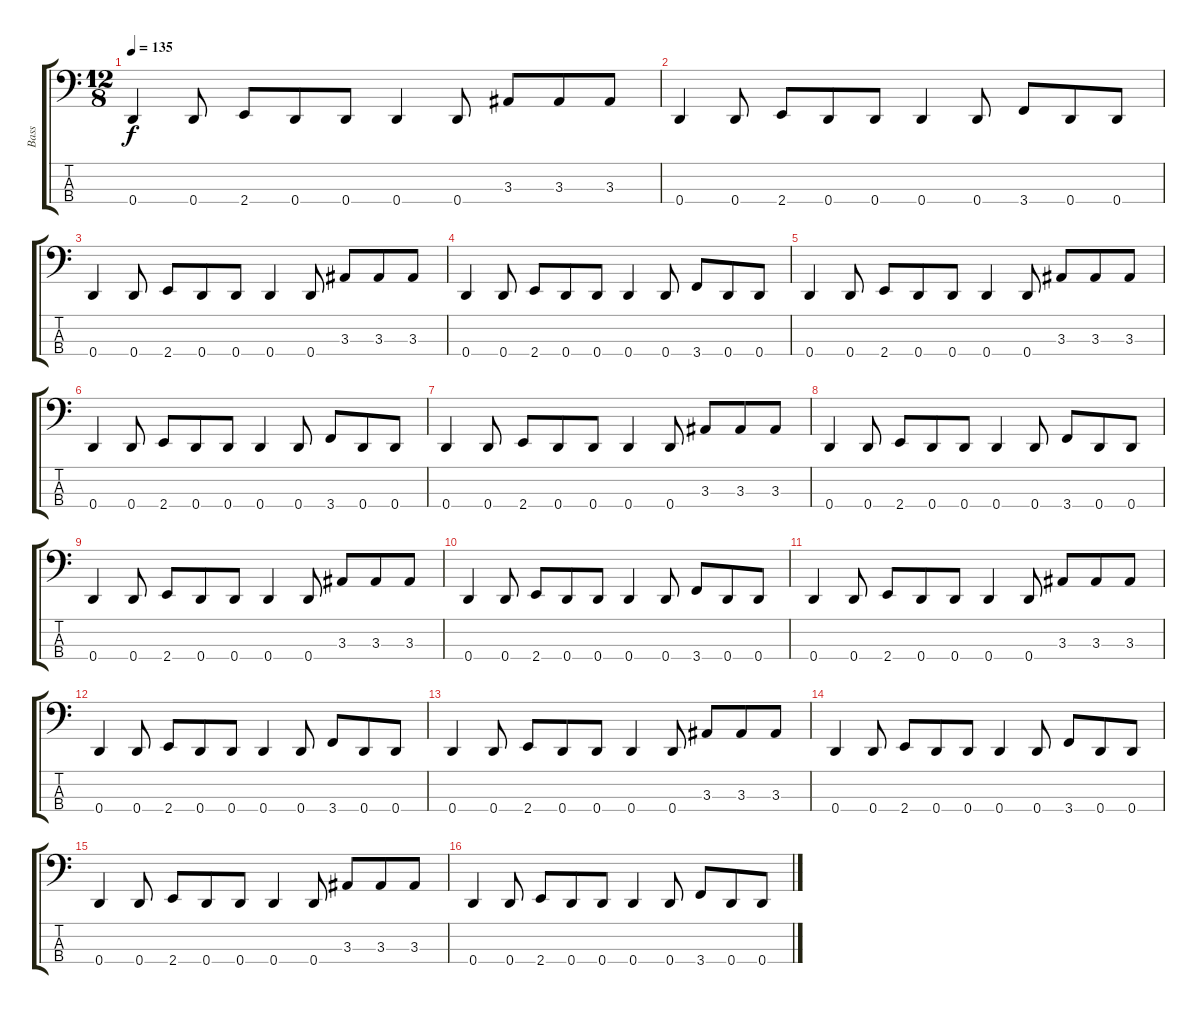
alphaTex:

\track ("Bass" "Bass") {instrument electricbassfinger}
\staff {score tabs}
\tuning (F2 C2 G1 D1) {hide}
\ts (12 8)
\tempo 135
\clef f4
\ks c
0.4.4{dy f} 0.4.8 2.4.8 0.4.8 0.4.8 0.4.4 0.4.8 3.3.8 3.3.8 3.3.8 |
0.4.4 0.4.8 2.4.8 0.4.8 0.4.8 0.4.4 0.4.8 3.4.8 0.4.8 0.4.8 |
0.4.4 0.4.8 2.4.8 0.4.8 0.4.8 0.4.4 0.4.8 3.3.8 3.3.8 3.3.8 |
0.4.4 0.4.8 2.4.8 0.4.8 0.4.8 0.4.4 0.4.8 3.4.8 0.4.8 0.4.8 |
0.4.4 0.4.8 2.4.8 0.4.8 0.4.8 0.4.4 0.4.8 3.3.8 3.3.8 3.3.8 |
0.4.4 0.4.8 2.4.8 0.4.8 0.4.8 0.4.4 0.4.8 3.4.8 0.4.8 0.4.8 |
0.4.4 0.4.8 2.4.8 0.4.8 0.4.8 0.4.4 0.4.8 3.3.8 3.3.8 3.3.8 |
0.4.4 0.4.8 2.4.8 0.4.8 0.4.8 0.4.4 0.4.8 3.4.8 0.4.8 0.4.8 |
0.4.4 0.4.8 2.4.8 0.4.8 0.4.8 0.4.4 0.4.8 3.3.8 3.3.8 3.3.8 |
0.4.4 0.4.8 2.4.8 0.4.8 0.4.8 0.4.4 0.4.8 3.4.8 0.4.8 0.4.8 |
0.4.4 0.4.8 2.4.8 0.4.8 0.4.8 0.4.4 0.4.8 3.3.8 3.3.8 3.3.8 |
0.4.4 0.4.8 2.4.8 0.4.8 0.4.8 0.4.4 0.4.8 3.4.8 0.4.8 0.4.8 |
0.4.4 0.4.8 2.4.8 0.4.8 0.4.8 0.4.4 0.4.8 3.3.8 3.3.8 3.3.8 |
0.4.4 0.4.8 2.4.8 0.4.8 0.4.8 0.4.4 0.4.8 3.4.8 0.4.8 0.4.8 |
0.4.4 0.4.8 2.4.8 0.4.8 0.4.8 0.4.4 0.4.8 3.3.8 3.3.8 3.3.8 |
0.4.4 0.4.8 2.4.8 0.4.8 0.4.8 0.4.4 0.4.8 3.4.8 0.4.8 0.4.8
